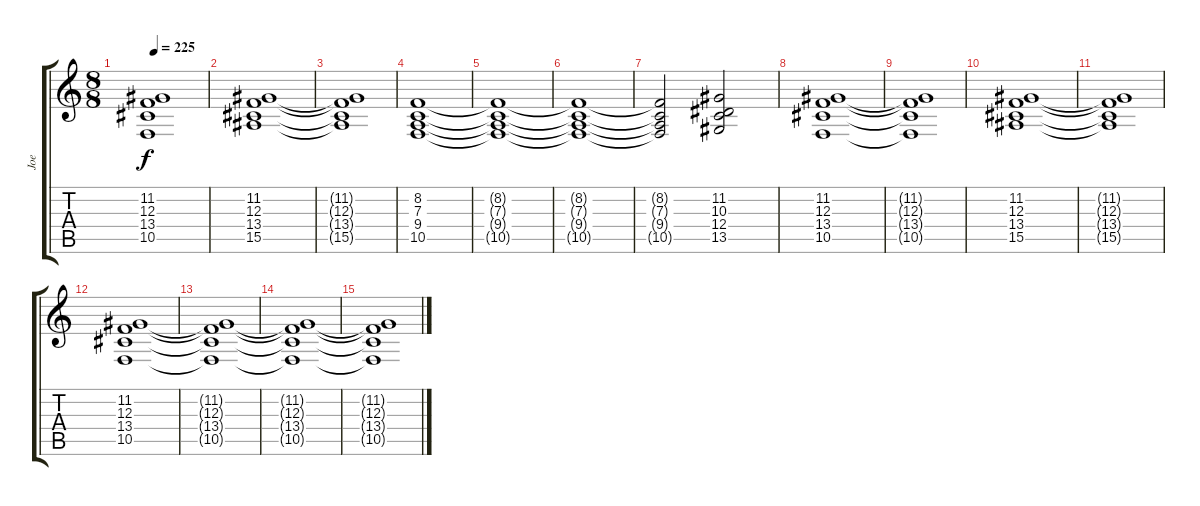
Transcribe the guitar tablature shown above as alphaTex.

\track ("Joe" "Joe") {instrument synthstrings1}
\staff {score tabs}
\tuning (D4 A3 F3 C3 G2 C2) {hide}
\ts (8 8)
\tempo 225
\clef g2
\ks c
(11.2{t} 12.3{t} 13.4{t} 10.5{t}).1{dy f} |
(11.2 12.3 13.4 15.5).1 |
(11.2{t} 12.3{t} 13.4{t} 15.5{t}).1 |
(8.2 7.3 9.4 10.5).1 |
(8.2{t} 7.3{t} 9.4{t} 10.5{t}).1 |
(8.2{t} 7.3{t} 9.4{t} 10.5{t}).1 |
(8.2{t} 7.3{t} 9.4{t} 10.5{t}).2 (11.2 10.3 12.4 13.5).2 |
(11.2 12.3 13.4 10.5).1 |
(11.2{t} 12.3{t} 13.4{t} 10.5{t}).1 |
(11.2 12.3 13.4 15.5).1 |
(11.2{t} 12.3{t} 13.4{t} 15.5{t}).1 |
(11.2 12.3 13.4 10.5).1 |
(11.2{t} 12.3{t} 13.4{t} 10.5{t}).1 |
(11.2{t} 12.3{t} 13.4{t} 10.5{t}).1 |
(11.2{t} 12.3{t} 13.4{t} 10.5{t}).1
